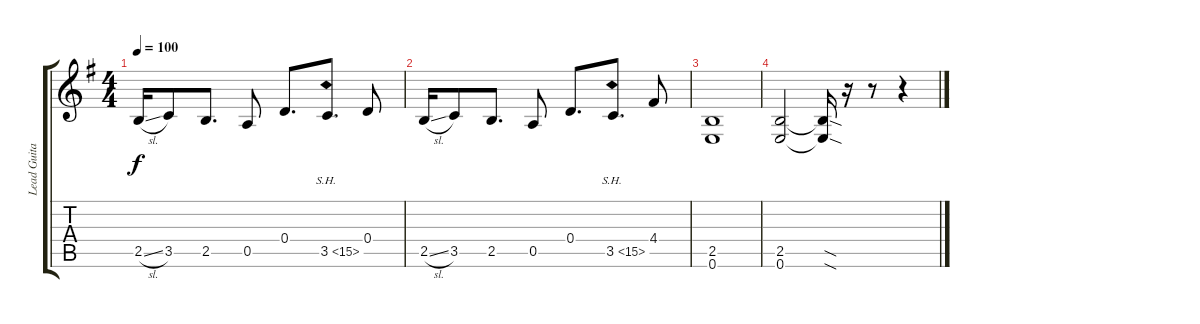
\track ("Lead Guitar" "Lead Guita") {instrument distortionguitar}
\staff {score tabs}
\tuning (E4 B3 G3 D3 A2 E2) {hide}
\ts (4 4)
\tempo 100
\clef g2
\ks g
2.5{sl}.16{dy f balance 0} 3.5.8 2.5.8{d} 0.5.8 0.4.8{d} 3.5{sh 12}.8{d} 0.4.8 |
2.5{sl}.16{balance 0} 3.5.8 2.5.8{d} 0.5.8 0.4.8{d} 3.5{sh 12}.8{d} 4.4.8 |
(2.5 0.6).1 |
(2.5 0.6).2 (2.5{sod t} 0.6{sod t}).16 r.16 r.8 r.4
